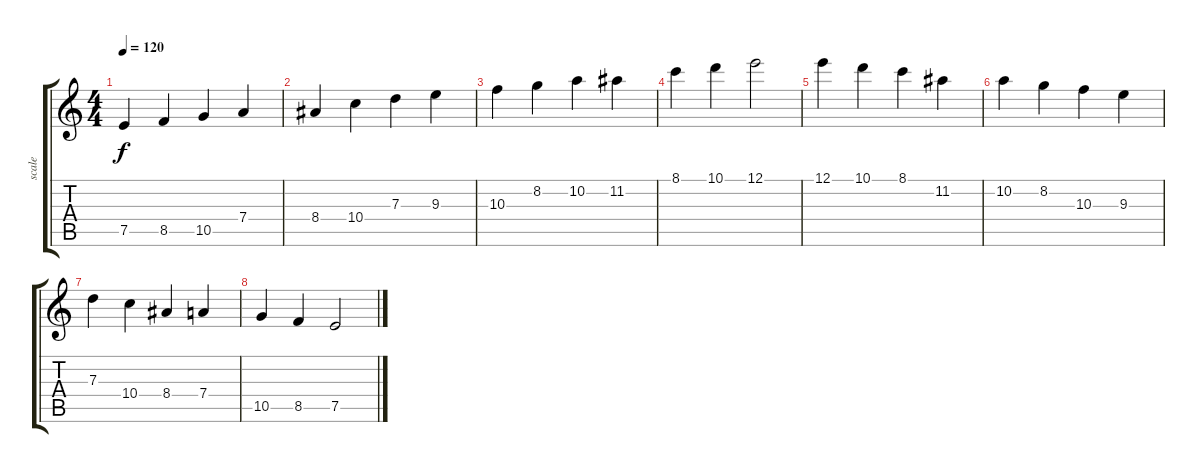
\track ("scale" "scale") {instrument acousticguitarnylon}
\staff {score tabs}
\tuning (E4 B3 G3 D3 A2 E2) {hide}
\ts (4 4)
\tempo 120
\clef g2
\ks c
7.5.4{dy f instrument acousticguitarnylon} 8.5.4 10.5.4 7.4.4 |
8.4.4 10.4.4 7.3.4 9.3.4 |
10.3.4 8.2.4 10.2.4 11.2.4 |
8.1.4 10.1.4 12.1.2 |
12.1.4 10.1.4 8.1.4 11.2.4 |
10.2.4 8.2.4 10.3.4 9.3.4 |
7.3.4 10.4.4 8.4.4 7.4.4 |
10.5.4 8.5.4 7.5.2
